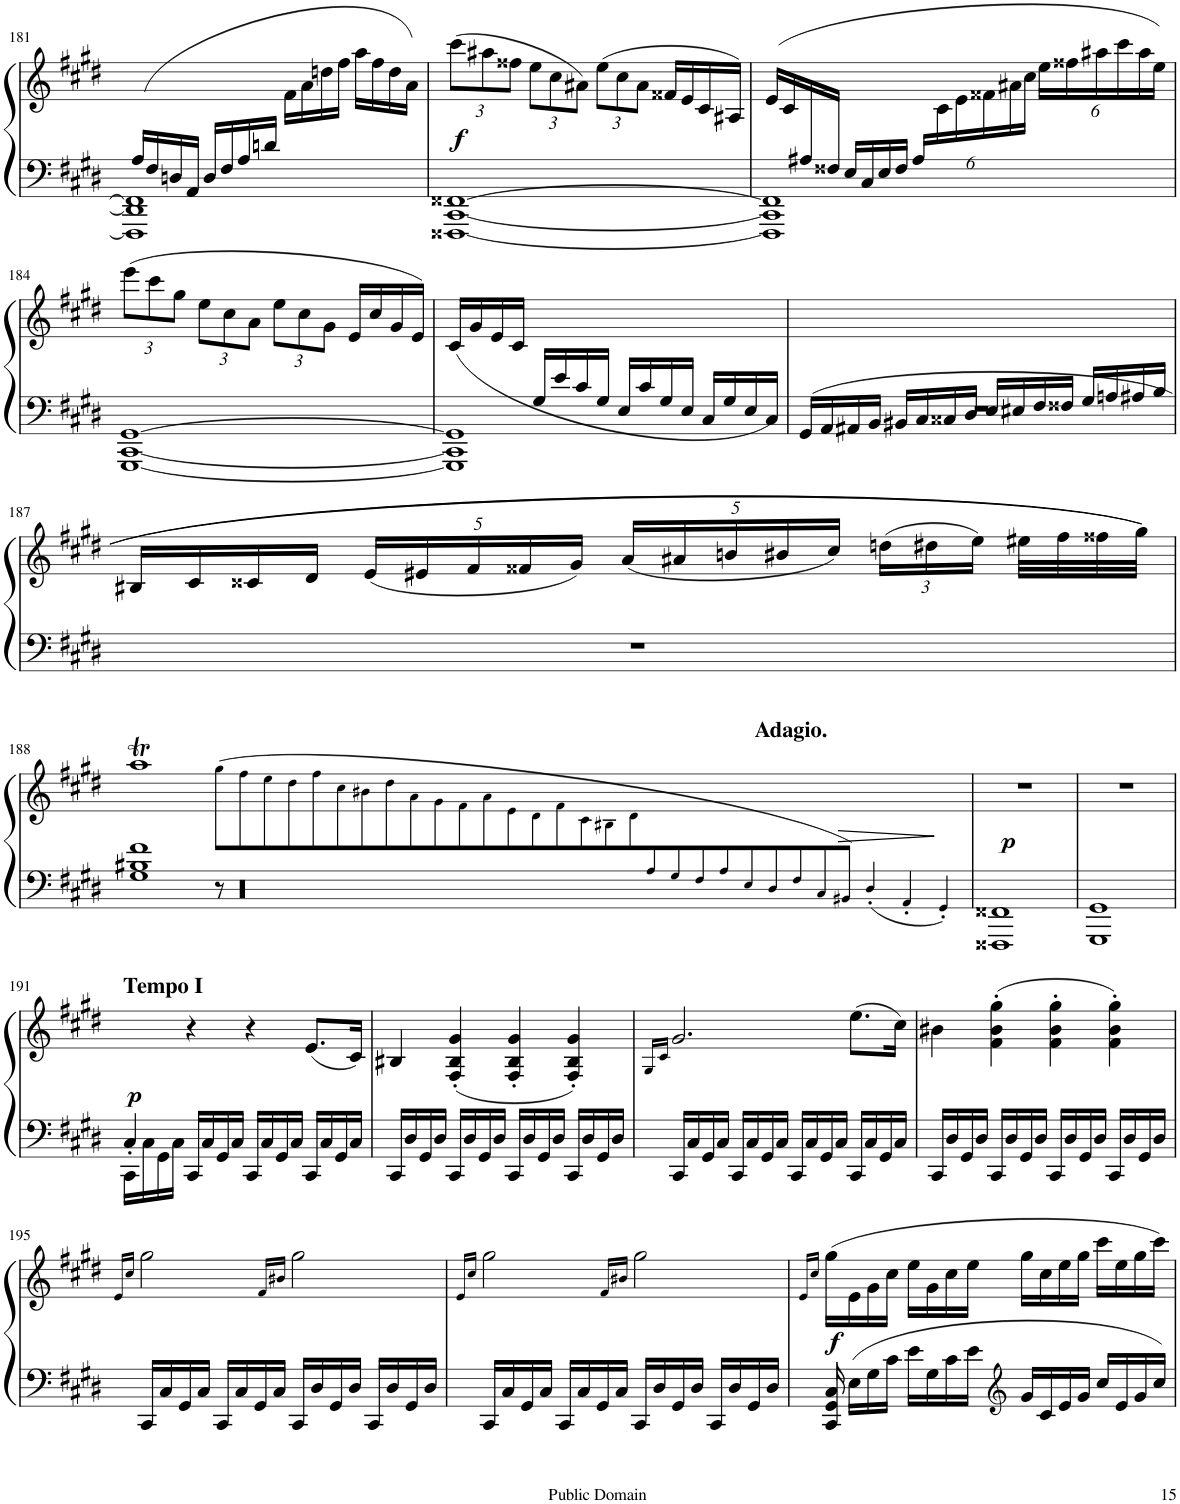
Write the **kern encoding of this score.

**kern	**kern	**dynam
*part1	*part1	*part1
*staff2	*staff1	*staff1/2
*I"Piano	*	*
*I'Pno.	*	*
!!LO:PB:g=z
*clefF4	*clefG2	*
*k[f#c#g#d#]	*k[f#c#g#d#]	*
*M4/4	*M4/4	*
*met(c)	*met(c)	*
=181	=181	=181
*^	*	*
(16A/LL	1FFF#] 1DD] 1FF#]	2ryy	.
16F#/	.	.	.
16Dn/	.	.	.
16AA/JJ	.	.	.
16D/LL	.	.	.
16F#/	.	.	.
16A/	.	.	.
16dn/JJ	.	.	.
2ryy	.	16f#\LL	.
.	.	16a\	.
.	.	16ddn\	.
.	.	16ff#\JJ	.
.	.	16aa\LL	.
.	.	16ff#\	.
.	.	16dd\	.
.	.	16a\JJ)	.
*v	*v	*	*
=182	=182	=182
*	*Xbrackettup	*
!	!	!LO:DY:b
[1FFF##X [1CC# [1FF##X	(12ccc#\L	f
.	12aa#X\	.
.	12ff##X\J	.
.	12ee\L	.
.	12cc#\	.
.	12a#X\J)	.
.	(12ee\L	.
.	12cc#\	.
.	12a#\J	.
.	16f##X/LL	.
.	16e/	.
.	16c#/	.
.	16A#X/JJ)	.
=183	=183	=183
*^	*	*
8ryy	1FFF##] 1CC#] 1FF##]	(16e/LL	.
.	.	16c#/	.
16A#X/	.	12%5ryy	.
16F##X/JJ	.	.	.
16E/LL	.	.	.
16C#/	.	.	.
16E/	.	.	.
16F##/JJ	.	.	.
*Xbrackettup	*	*	*
24A#/LL	.	.	.
24%11ryy	.	24c#\	.
.	.	24e\	.
.	.	24f##X\	.
.	.	24a#X\	.
.	.	24cc#\JJ	.
.	.	24ee\LL	.
.	.	24ff##X\	.
.	.	24aa#X\	.
.	.	24ccc#\	.
.	.	24aa#\	.
.	.	24ee\JJ)	.
*v	*v	*	*
!!LO:LB:g=z
=184	=184	=184
[1GGG# [1CC# [1GG#	(12eee\L	.
.	12ccc#\	.
.	12gg#\J	.
.	12ee\L	.
.	12cc#\	.
.	12a\J	.
.	12ee\L	.
.	12cc#\	.
.	12g#\J	.
.	16e/LL	.
.	16cc#/	.
.	16g#/	.
.	16e/JJ)	.
=185	=185	=185
*^	*	*
4ryy	1GGG#] 1CC#] 1GG#]	(16c#/LL	.
.	.	16g#/	.
.	.	16e/	.
.	.	16c#/JJ	.
16G#/LL	.	2.ryy	.
16e/	.	.	.
16c#/	.	.	.
16G#/JJ	.	.	.
16E/LL	.	.	.
16c#/	.	.	.
16G#/	.	.	.
16E/JJ	.	.	.
16C#/LL	.	.	.
16G#/	.	.	.
16E/	.	.	.
16C#/JJ)	.	.	.
=186	=186	=186	=186
(16GG#/LL	1r	1ryy	.
16AA/	.	.	.
16AA#X/	.	.	.
16BB/JJ	.	.	.
16BB#X/LL	.	.	.
16C#/	.	.	.
16C##X/	.	.	.
16D#/JJ	.	.	.
16E/LL	.	.	.
16E#X/	.	.	.
16F#/	.	.	.
16F##X/JJ	.	.	.
16G#/LL	.	.	.
16An/	.	.	.
16A#X/	.	.	.
16B/JJ	.	.	.
*v	*v	*	*
!!LO:LB:g=z
=187	=187	=187
1r	16B#X/LL	.
.	16c#/	.
.	16c##X/	.
.	16d#/JJ	.
.	(20e/LL	.
.	20e#X/	.
.	20f#/	.
.	20f##X/	.
.	20g#/JJ)	.
.	(20a/LL	.
.	20a#X/	.
.	20bn/	.
.	20b#X/	.
.	20cc#/JJ)	.
.	(24ddn\LL	.
.	24dd#X\	.
.	24ee\JJ)	.
.	32ee#X\LLL	.
.	32ff#\	.
.	32ff##X\	.
.	32gg#\JJJ)	.
!!LO:LB:g=z
=188	=188	=188
*^	*	*
4ryy	1G# 1B#X 1f#	1aaT	.
!	!	!LO:TX:a:B:t=Adagio.	!
.	8r	(8gg#!\L	.
.	00r	8ff#!\	.
.	.	8ee!\	.
.	.	8dd#!\	.
.	.	8ff#!\	.
.	.	8cc#!\	.
.	.	8b#X!\	.
.	.	8dd#!\	.
.	.	8a!\	.
.	.	8g#!\	.
.	.	8f#!\	.
.	.	8a!\	.
.	.	8e!\	.
.	.	8d#!\	.
.	.	8f#!\	.
.	.	8c#!\	.
.	.	8B#X!\	.
.	.	8d#!\	.
8A!/	.	1...ryy	.
8G#!/	.	.	.
8F#!/	.	.	.
8A!/	.	.	.
8E!/	.	.	.
8D#!/	.	.	.
8F#!/	.	.	.
8C#!/	.	.	.
8BB#X!/J)	.	.	.
4D#'!/	.	.	.
4AA'!/	.	.	.
4GG#'!/	.	.	.
*v	*v	*	*
=189	=189	=189
!	!	!LO:DY:a=2
1FFF##X 1FF##X	1r	p
=190	=190	=190
1GGG# 1GG#	1r	.
!!LO:LB:g=z
=191	=191	=191
*^	*	*
!	!	!LO:TX:a:B:t=Tempo I	!
!	!	!	!LO:DY:a=2
4C#'/	16CC#\LL	4ryy	p
.	16C#\	.	.
.	16GG#\	.	.
.	16C#\JJ	.	.
2.ryy	16CC#/LL	4r	.
.	16C#/	.	.
.	16GG#/	.	.
.	16C#/JJ	.	.
.	16CC#/LL	4r	.
.	16C#/	.	.
.	16GG#/	.	.
.	16C#/JJ	.	.
.	16CC#/LL	(8.e/L	.
.	16C#/	.	.
.	16GG#/	.	.
.	16C#/JJ	16c#/Jk)	.
*v	*v	*	*
=192	=192	=192
16CC#/LL	4B#X/	.
16D#/	.	.
16GG#/	.	.
16D#/JJ	.	.
16CC#/LL	(4F#/' 4B#/' 4g#/'	.
16D#/	.	.
16GG#/	.	.
16D#/JJ	.	.
16CC#/LL	4F#/' 4B#/' 4g#/'	.
16D#/	.	.
16GG#/	.	.
16D#/JJ	.	.
16CC#/LL	4F#/' 4B#/' 4g#/')	.
16D#/	.	.
16GG#/	.	.
16D#/JJ	.	.
=193	=193	=193
.	16qG#/LL	.
.	16qc#/JJ	.
16CC#/LL	2.g#/	.
16C#/	.	.
16GG#/	.	.
16C#/JJ	.	.
16CC#/LL	.	.
16C#/	.	.
16GG#/	.	.
16C#/JJ	.	.
16CC#/LL	.	.
16C#/	.	.
16GG#/	.	.
16C#/JJ	.	.
16CC#/LL	(8.ee\L	.
16C#/	.	.
16GG#/	.	.
16C#/JJ	16cc#\Jk)	.
=194	=194	=194
16CC#/LL	4b#X\	.
16D#/	.	.
16GG#/	.	.
16D#/JJ	.	.
16CC#/LL	(4f#\' 4b#\' 4gg#\'	.
16D#/	.	.
16GG#/	.	.
16D#/JJ	.	.
16CC#/LL	4f#\' 4b#\' 4gg#\'	.
16D#/	.	.
16GG#/	.	.
16D#/JJ	.	.
16CC#/LL	4f#\' 4b#\' 4gg#\')	.
16D#/	.	.
16GG#/	.	.
16D#/JJ	.	.
!!LO:LB:g=z
=195	=195	=195
.	16qe/LL	.
.	16qcc#/JJ	.
16CC#/LL	2gg#\	.
16C#/	.	.
16GG#/	.	.
16C#/JJ	.	.
16CC#/LL	.	.
16C#/	.	.
16GG#/	.	.
16C#/JJ	.	.
.	16qf#/LL	.
.	16qb#X/JJ	.
16CC#/LL	2gg#\	.
16D#/	.	.
16GG#/	.	.
16D#/JJ	.	.
16CC#/LL	.	.
16D#/	.	.
16GG#/	.	.
16D#/JJ	.	.
=196	=196	=196
.	16qe/LL	.
.	16qcc#/JJ	.
16CC#/LL	2gg#\	.
16C#/	.	.
16GG#/	.	.
16C#/JJ	.	.
16CC#/LL	.	.
16C#/	.	.
16GG#/	.	.
16C#/JJ	.	.
.	16qf#/LL	.
.	16qb#X/JJ	.
16CC#/LL	2gg#\	.
16D#/	.	.
16GG#/	.	.
16D#/JJ	.	.
16CC#/LL	.	.
16D#/	.	.
16GG#/	.	.
16D#/JJ	.	.
=197	=197	=197
.	16qe/LL	.
.	16qcc#/JJ	.
!	!	!LO:DY:b
16CC#/ 16GG#/ 16C#/	(16gg#\LL	f
16E\LL	16e\	.
16G#\	16g#\	.
16c#\JJ	16cc#\JJ	.
16e\LL	16ee\LL	.
16G#\	16g#\	.
16c#\	16cc#\	.
16e\JJ	16ee\JJ	.
*clefG2	*	*
16g#/LL	16gg#\LL	.
16c#/	16cc#\	.
16e/	16ee\	.
16g#/JJ	16gg#\JJ	.
16cc#/LL	16ccc#\LL	.
16e/	16ee\	.
16g#/	16gg#\	.
16cc#/JJ	16ccc#\JJ)	.
=	=	=
*-	*-	*-
